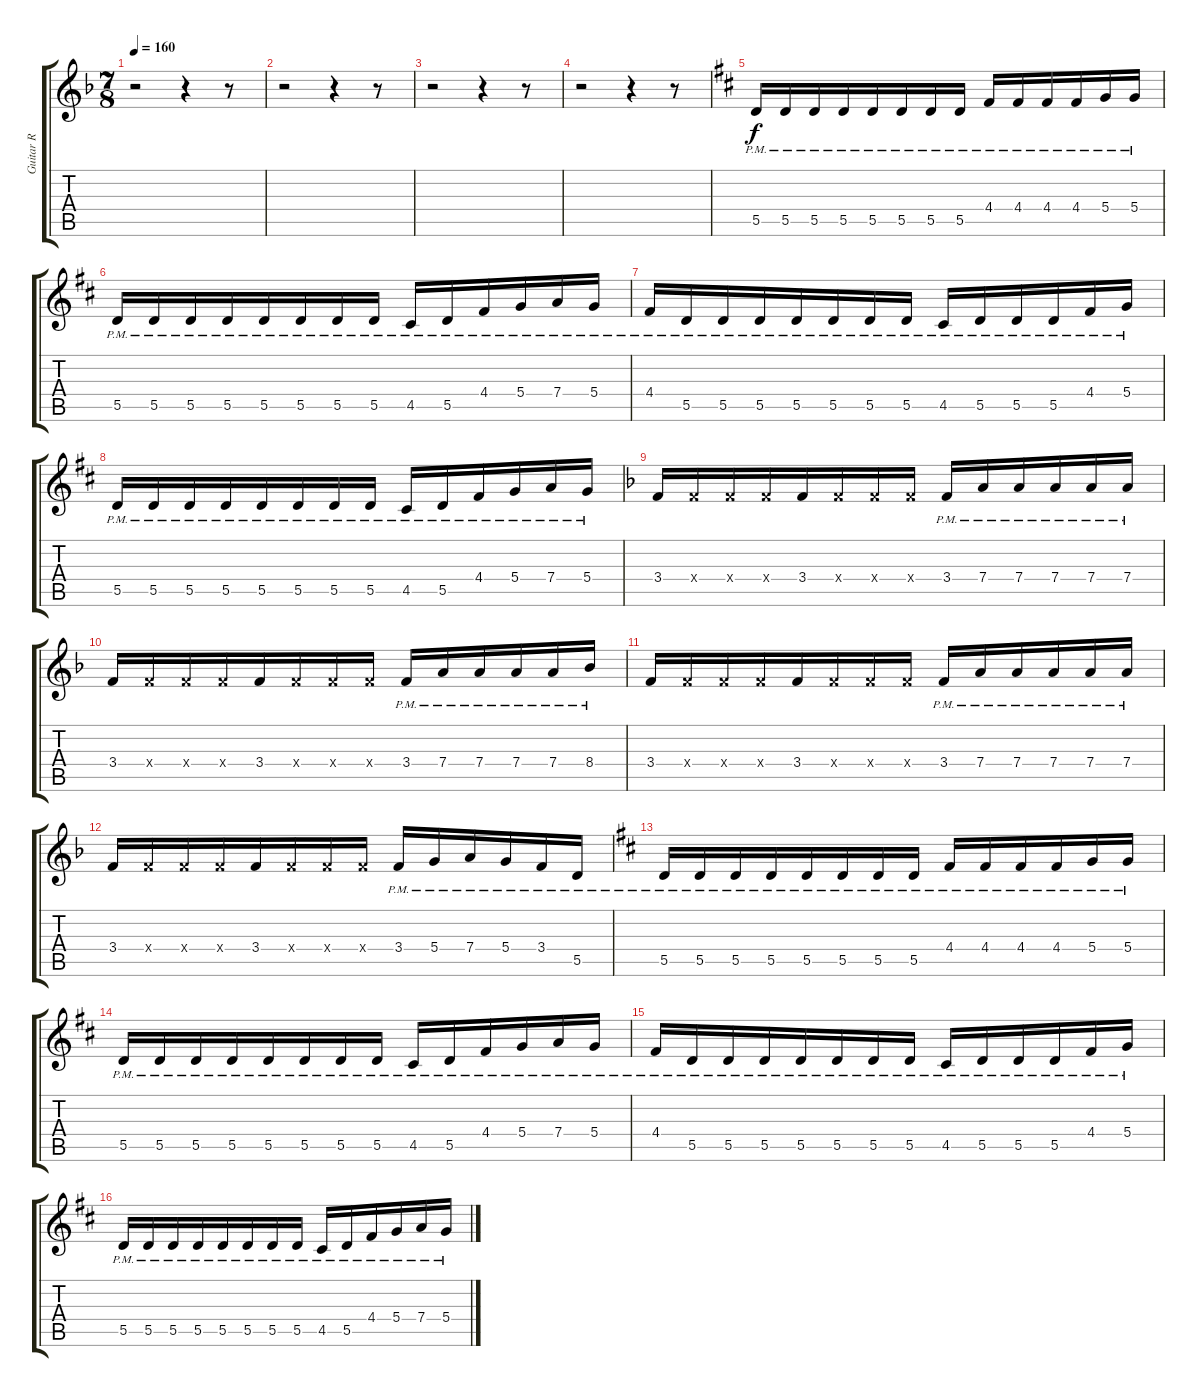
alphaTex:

\track ("Guitar R" "Guitar R") {instrument distortionguitar}
\staff {score tabs}
\tuning (E4 B3 G3 D3 A2 E2) {hide}
\ts (7 8)
\tempo 160
\clef g2
\ks f
r.2{dy f} r.4 r.8 |
r.2 r.4 r.8 |
r.2 r.4 r.8 |
r.2 r.4 r.8 |
\ks d
5.5{pm}.16 5.5{pm}.16 5.5{pm}.16 5.5{pm}.16 5.5{pm}.16 5.5{pm}.16 5.5{pm}.16 5.5{pm}.16 4.4{pm}.16 4.4{pm}.16 4.4{pm}.16 4.4{pm}.16 5.4{pm}.16 5.4{pm}.16 |
5.5{pm}.16 5.5{pm}.16 5.5{pm}.16 5.5{pm}.16 5.5{pm}.16 5.5{pm}.16 5.5{pm}.16 5.5{pm}.16 4.5{pm}.16 5.5{pm}.16 4.4{pm}.16 5.4{pm}.16 7.4{pm}.16 5.4{pm}.16 |
4.4{pm}.16 5.5{pm}.16 5.5{pm}.16 5.5{pm}.16 5.5{pm}.16 5.5{pm}.16 5.5{pm}.16 5.5{pm}.16 4.5{pm}.16 5.5{pm}.16 5.5{pm}.16 5.5{pm}.16 4.4{pm}.16 5.4{pm}.16 |
5.5{pm}.16 5.5{pm}.16 5.5{pm}.16 5.5{pm}.16 5.5{pm}.16 5.5{pm}.16 5.5{pm}.16 5.5{pm}.16 4.5{pm}.16 5.5{pm}.16 4.4{pm}.16 5.4{pm}.16 7.4{pm}.16 5.4{pm}.16 |
\ks f
3.4.16 3.4{x}.16 3.4{x}.16 3.4{x}.16 3.4.16 3.4{x}.16 3.4{x}.16 3.4{x}.16 3.4{pm}.16 7.4{pm}.16 7.4{pm}.16 7.4{pm}.16 7.4{pm}.16 7.4{pm}.16 |
3.4.16 3.4{x}.16 3.4{x}.16 3.4{x}.16 3.4.16 3.4{x}.16 3.4{x}.16 3.4{x}.16 3.4{pm}.16 7.4{pm}.16 7.4{pm}.16 7.4{pm}.16 7.4{pm}.16 8.4{pm}.16 |
3.4.16 3.4{x}.16 3.4{x}.16 3.4{x}.16 3.4.16 3.4{x}.16 3.4{x}.16 3.4{x}.16 3.4{pm}.16 7.4{pm}.16 7.4{pm}.16 7.4{pm}.16 7.4{pm}.16 7.4{pm}.16 |
3.4.16 3.4{x}.16 3.4{x}.16 3.4{x}.16 3.4.16 3.4{x}.16 3.4{x}.16 3.4{x}.16 3.4{pm}.16 5.4{pm}.16 7.4{pm}.16 5.4{pm}.16 3.4{pm}.16 5.5{pm}.16 |
\ks d
5.5{pm}.16 5.5{pm}.16 5.5{pm}.16 5.5{pm}.16 5.5{pm}.16 5.5{pm}.16 5.5{pm}.16 5.5{pm}.16 4.4{pm}.16 4.4{pm}.16 4.4{pm}.16 4.4{pm}.16 5.4{pm}.16 5.4{pm}.16 |
5.5{pm}.16 5.5{pm}.16 5.5{pm}.16 5.5{pm}.16 5.5{pm}.16 5.5{pm}.16 5.5{pm}.16 5.5{pm}.16 4.5{pm}.16 5.5{pm}.16 4.4{pm}.16 5.4{pm}.16 7.4{pm}.16 5.4{pm}.16 |
4.4{pm}.16 5.5{pm}.16 5.5{pm}.16 5.5{pm}.16 5.5{pm}.16 5.5{pm}.16 5.5{pm}.16 5.5{pm}.16 4.5{pm}.16 5.5{pm}.16 5.5{pm}.16 5.5{pm}.16 4.4{pm}.16 5.4{pm}.16 |
5.5{pm}.16 5.5{pm}.16 5.5{pm}.16 5.5{pm}.16 5.5{pm}.16 5.5{pm}.16 5.5{pm}.16 5.5{pm}.16 4.5{pm}.16 5.5{pm}.16 4.4{pm}.16 5.4{pm}.16 7.4{pm}.16 5.4{pm}.16
